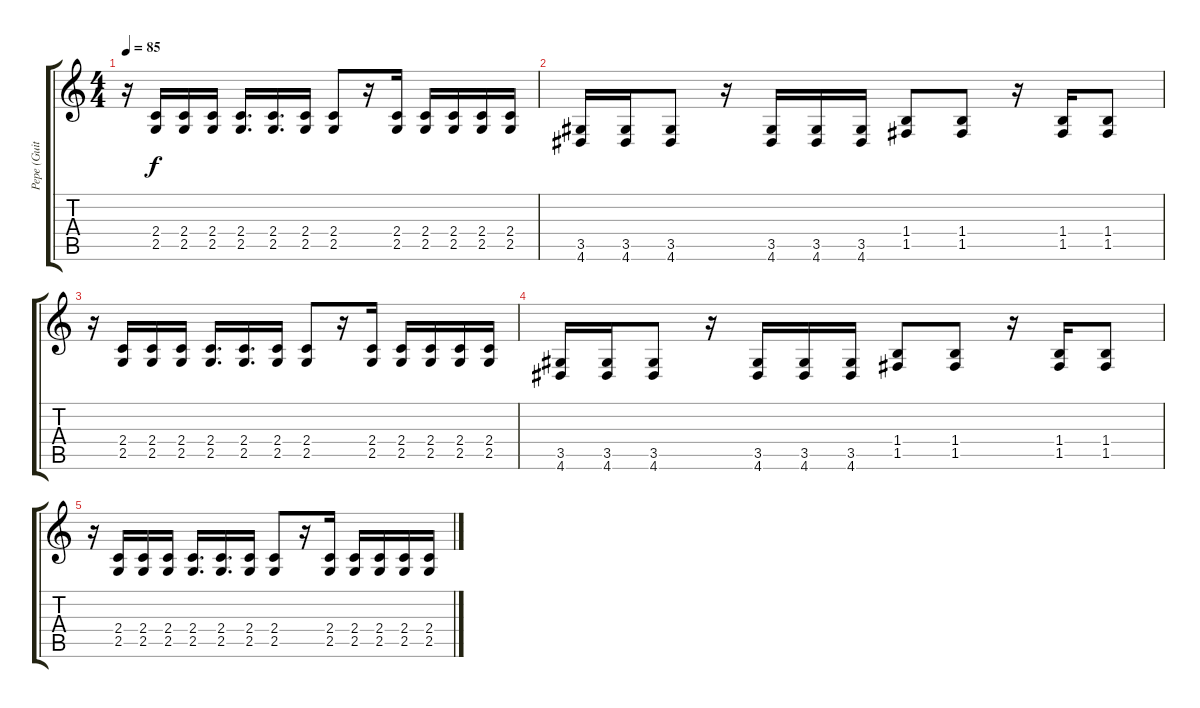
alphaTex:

\track ("Pepe (Guitarra)" "Pepe (Guit") {instrument distortionguitar}
\staff {score tabs}
\tuning (C4 G3 Eb3 Bb2 F2 B1) {hide}
\ts (4 4)
\tempo 85
\clef g2
\ks c
r.16{dy f} (2.4 2.5).16 (2.4 2.5).16 (2.4 2.5).16 (2.4 2.5).16{d} (2.4 2.5).16{d} (2.4 2.5).16 (2.4 2.5).8 r.16 (2.4 2.5).16 (2.4 2.5).16 (2.4 2.5).16 (2.4 2.5).16 (2.4 2.5).16 |
(3.5 4.6).16 (3.5 4.6).16 (3.5 4.6).8 r.16 (3.5 4.6).16 (3.5 4.6).16 (3.5 4.6).16 (1.4 1.5).8 (1.4 1.5).8 r.16 (1.4 1.5).16 (1.4 1.5).8 |
r.16 (2.4 2.5).16 (2.4 2.5).16 (2.4 2.5).16 (2.4 2.5).16{d} (2.4 2.5).16{d} (2.4 2.5).16 (2.4 2.5).8 r.16 (2.4 2.5).16 (2.4 2.5).16 (2.4 2.5).16 (2.4 2.5).16 (2.4 2.5).16 |
(3.5 4.6).16 (3.5 4.6).16 (3.5 4.6).8 r.16 (3.5 4.6).16 (3.5 4.6).16 (3.5 4.6).16 (1.4 1.5).8 (1.4 1.5).8 r.16 (1.4 1.5).16 (1.4 1.5).8 |
r.16 (2.4 2.5).16 (2.4 2.5).16 (2.4 2.5).16 (2.4 2.5).16{d} (2.4 2.5).16{d} (2.4 2.5).16 (2.4 2.5).8 r.16 (2.4 2.5).16 (2.4 2.5).16 (2.4 2.5).16 (2.4 2.5).16 (2.4 2.5).16
